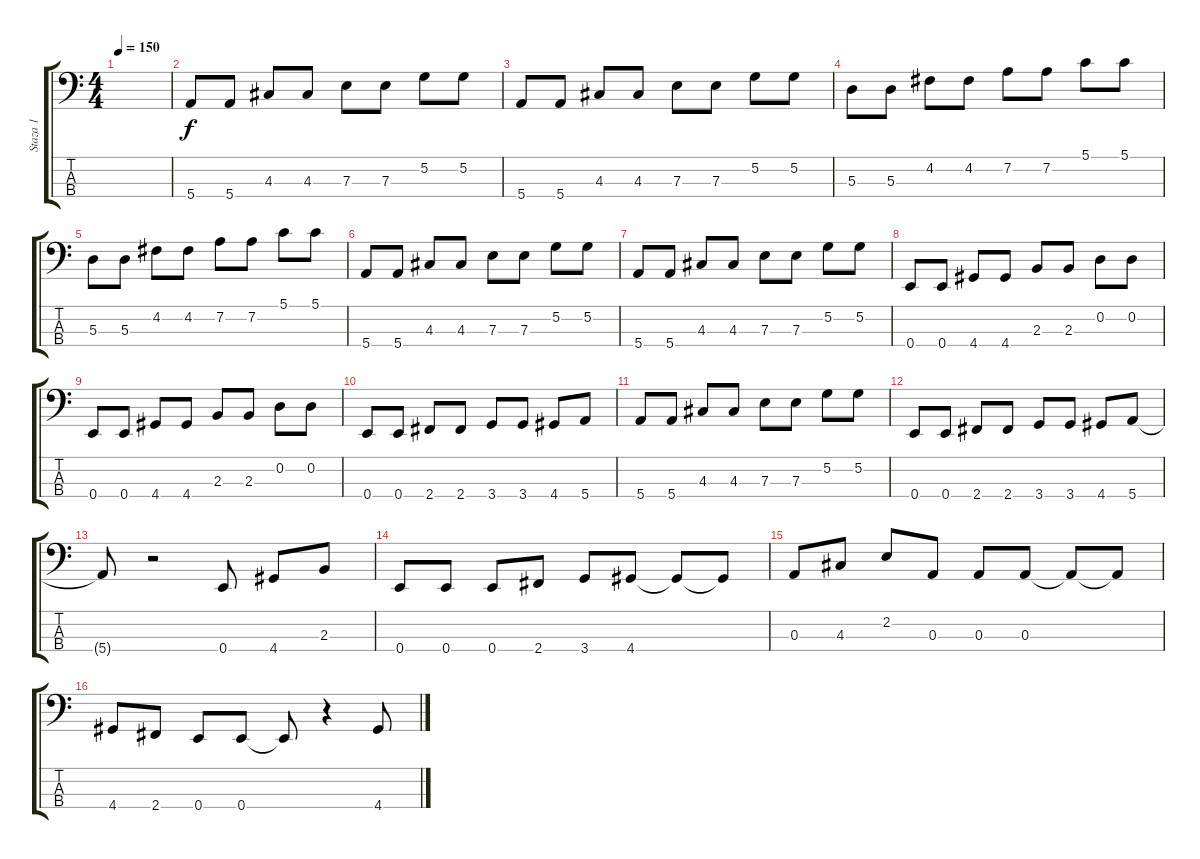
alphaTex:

\track ("Staza 1" "Staza 1") {instrument electricbassfinger}
\staff {score tabs}
\tuning (G2 D2 A1 E1) {hide}
\ts (4 4)
\tempo 150
\clef f4
\ks c
|
5.4.8 5.4.8 4.3.8 4.3.8 7.3.8 7.3.8 5.2.8 5.2.8 |
5.4.8 5.4.8 4.3.8 4.3.8 7.3.8 7.3.8 5.2.8 5.2.8 |
5.3.8 5.3.8 4.2.8 4.2.8 7.2.8 7.2.8 5.1.8 5.1.8 |
5.3.8 5.3.8 4.2.8 4.2.8 7.2.8 7.2.8 5.1.8 5.1.8 |
5.4.8 5.4.8 4.3.8 4.3.8 7.3.8 7.3.8 5.2.8 5.2.8 |
5.4.8 5.4.8 4.3.8 4.3.8 7.3.8 7.3.8 5.2.8 5.2.8 |
0.4.8 0.4.8 4.4.8 4.4.8 2.3.8 2.3.8 0.2.8 0.2.8 |
0.4.8 0.4.8 4.4.8 4.4.8 2.3.8 2.3.8 0.2.8 0.2.8 |
0.4.8 0.4.8 2.4.8 2.4.8 3.4.8 3.4.8 4.4.8 5.4.8 |
5.4.8 5.4.8 4.3.8 4.3.8 7.3.8 7.3.8 5.2.8 5.2.8 |
0.4.8 0.4.8 2.4.8 2.4.8 3.4.8 3.4.8 4.4.8 5.4.8 |
5.4{t}.8 r.2 0.4.8 4.4.8 2.3.8 |
0.4.8 0.4.8 0.4.8 2.4.8 3.4.8 4.4.8 4.4{t}.8 4.4{t}.8 |
0.3.8 4.3.8 2.2.8 0.3.8 0.3.8 0.3.8 0.3{t}.8 0.3{t}.8 |
4.4.8 2.4.8 0.4.8 0.4.8 0.4{t}.8 r.4 4.4.8
